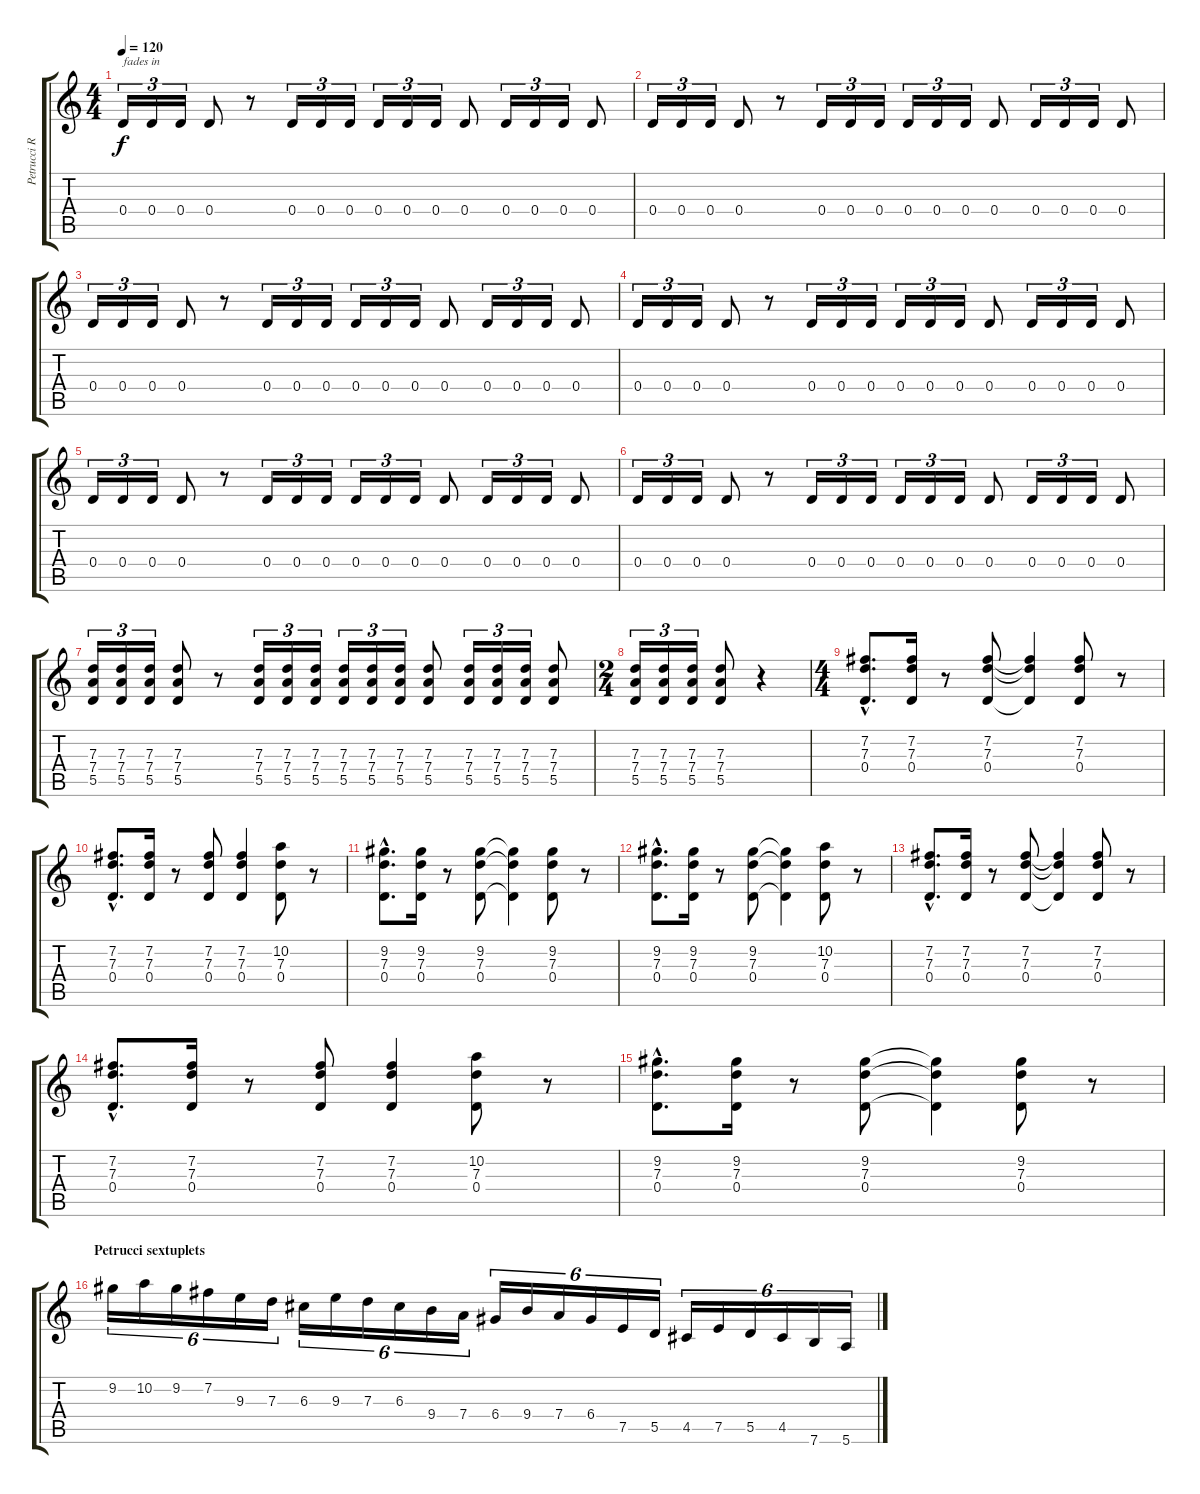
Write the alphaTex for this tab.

\track ("Petrucci Rhythm 1" "Petrucci R") {instrument distortionguitar}
\staff {score tabs}
\tuning (E4 B3 G3 D3 A2 E2) {hide}
\ts (4 4)
\tempo 120
\clef g2
\ks c
0.4.16{tu (3 2) txt "fades in" dy f instrument distortionguitar} 0.4.16{tu (3 2)} 0.4.16{tu (3 2)} 0.4.8 r.8 0.4.16{tu (3 2)} 0.4.16{tu (3 2)} 0.4.16{tu (3 2)} 0.4.16{tu (3 2)} 0.4.16{tu (3 2)} 0.4.16{tu (3 2)} 0.4.8 0.4.16{tu (3 2)} 0.4.16{tu (3 2)} 0.4.16{tu (3 2)} 0.4.8 |
0.4.16{tu (3 2)} 0.4.16{tu (3 2)} 0.4.16{tu (3 2)} 0.4.8 r.8 0.4.16{tu (3 2)} 0.4.16{tu (3 2)} 0.4.16{tu (3 2)} 0.4.16{tu (3 2)} 0.4.16{tu (3 2)} 0.4.16{tu (3 2)} 0.4.8 0.4.16{tu (3 2)} 0.4.16{tu (3 2)} 0.4.16{tu (3 2)} 0.4.8 |
0.4.16{tu (3 2)} 0.4.16{tu (3 2)} 0.4.16{tu (3 2)} 0.4.8 r.8 0.4.16{tu (3 2)} 0.4.16{tu (3 2)} 0.4.16{tu (3 2)} 0.4.16{tu (3 2)} 0.4.16{tu (3 2)} 0.4.16{tu (3 2)} 0.4.8 0.4.16{tu (3 2)} 0.4.16{tu (3 2)} 0.4.16{tu (3 2)} 0.4.8 |
0.4.16{tu (3 2)} 0.4.16{tu (3 2)} 0.4.16{tu (3 2)} 0.4.8 r.8 0.4.16{tu (3 2)} 0.4.16{tu (3 2)} 0.4.16{tu (3 2)} 0.4.16{tu (3 2)} 0.4.16{tu (3 2)} 0.4.16{tu (3 2)} 0.4.8 0.4.16{tu (3 2)} 0.4.16{tu (3 2)} 0.4.16{tu (3 2)} 0.4.8 |
0.4.16{tu (3 2)} 0.4.16{tu (3 2)} 0.4.16{tu (3 2)} 0.4.8 r.8 0.4.16{tu (3 2)} 0.4.16{tu (3 2)} 0.4.16{tu (3 2)} 0.4.16{tu (3 2)} 0.4.16{tu (3 2)} 0.4.16{tu (3 2)} 0.4.8 0.4.16{tu (3 2)} 0.4.16{tu (3 2)} 0.4.16{tu (3 2)} 0.4.8 |
0.4.16{tu (3 2)} 0.4.16{tu (3 2)} 0.4.16{tu (3 2)} 0.4.8 r.8 0.4.16{tu (3 2)} 0.4.16{tu (3 2)} 0.4.16{tu (3 2)} 0.4.16{tu (3 2)} 0.4.16{tu (3 2)} 0.4.16{tu (3 2)} 0.4.8 0.4.16{tu (3 2)} 0.4.16{tu (3 2)} 0.4.16{tu (3 2)} 0.4.8 |
(7.3 7.4 5.5).16{tu (3 2)} (7.3 7.4 5.5).16{tu (3 2)} (7.3 7.4 5.5).16{tu (3 2)} (7.3 7.4 5.5).8 r.8 (7.3 7.4 5.5).16{tu (3 2)} (7.3 7.4 5.5).16{tu (3 2)} (7.3 7.4 5.5).16{tu (3 2)} (7.3 7.4 5.5).16{tu (3 2)} (7.3 7.4 5.5).16{tu (3 2)} (7.3 7.4 5.5).16{tu (3 2)} (7.3 7.4 5.5).8 (7.3 7.4 5.5).16{tu (3 2)} (7.3 7.4 5.5).16{tu (3 2)} (7.3 7.4 5.5).16{tu (3 2)} (7.3 7.4 5.5).8 |
\ts (2 4)
(7.3 7.4 5.5).16{tu (3 2)} (7.3 7.4 5.5).16{tu (3 2)} (7.3 7.4 5.5).16{tu (3 2)} (7.3 7.4 5.5).8 r.4 |
\ts (4 4)
(7.2{hac} 7.3{hac} 0.4{hac}).8{d} (7.2 7.3 0.4).16 r.8 (7.2 7.3 0.4).8 (7.2{t} 7.3{t} 0.4{t}).4 (7.2 7.3 0.4).8 r.8 |
(7.2{hac} 7.3{hac} 0.4{hac}).8{d} (7.2 7.3 0.4).16 r.8 (7.2 7.3 0.4).8 (7.2 7.3 0.4).4 (10.2 7.3 0.4).8 r.8 |
(9.2{hac} 7.3{hac} 0.4{hac}).8{d} (9.2 7.3 0.4).16 r.8 (9.2 7.3 0.4).8 (9.2{t} 7.3{t} 0.4{t}).4 (9.2 7.3 0.4).8 r.8 |
(9.2{hac} 7.3{hac} 0.4{hac}).8{d} (9.2 7.3 0.4).16 r.8 (9.2 7.3 0.4).8 (9.2{t} 7.3{t} 0.4{t}).4 (10.2 7.3 0.4).8 r.8 |
(7.2{hac} 7.3{hac} 0.4{hac}).8{d} (7.2 7.3 0.4).16 r.8 (7.2 7.3 0.4).8 (7.2{t} 7.3{t} 0.4{t}).4 (7.2 7.3 0.4).8 r.8 |
(7.2{hac} 7.3{hac} 0.4{hac}).8{d} (7.2 7.3 0.4).16 r.8 (7.2 7.3 0.4).8 (7.2 7.3 0.4).4 (10.2 7.3 0.4).8 r.8 |
(9.2{hac} 7.3{hac} 0.4{hac}).8{d} (9.2 7.3 0.4).16 r.8 (9.2 7.3 0.4).8 (9.2{t} 7.3{t} 0.4{t}).4 (9.2 7.3 0.4).8 r.8 |
\section ("" "Petrucci sextuplets")
9.2.16{tu (6 4)} 10.2.16{tu (6 4)} 9.2.16{tu (6 4)} 7.2.16{tu (6 4)} 9.3.16{tu (6 4)} 7.3.16{tu (6 4)} 6.3.16{tu (6 4)} 9.3.16{tu (6 4)} 7.3.16{tu (6 4)} 6.3.16{tu (6 4)} 9.4.16{tu (6 4)} 7.4.16{tu (6 4)} 6.4.16{tu (6 4)} 9.4.16{tu (6 4)} 7.4.16{tu (6 4)} 6.4.16{tu (6 4)} 7.5.16{tu (6 4)} 5.5.16{tu (6 4)} 4.5.16{tu (6 4)} 7.5.16{tu (6 4)} 5.5.16{tu (6 4)} 4.5.16{tu (6 4)} 7.6.16{tu (6 4)} 5.6.16{tu (6 4)}
